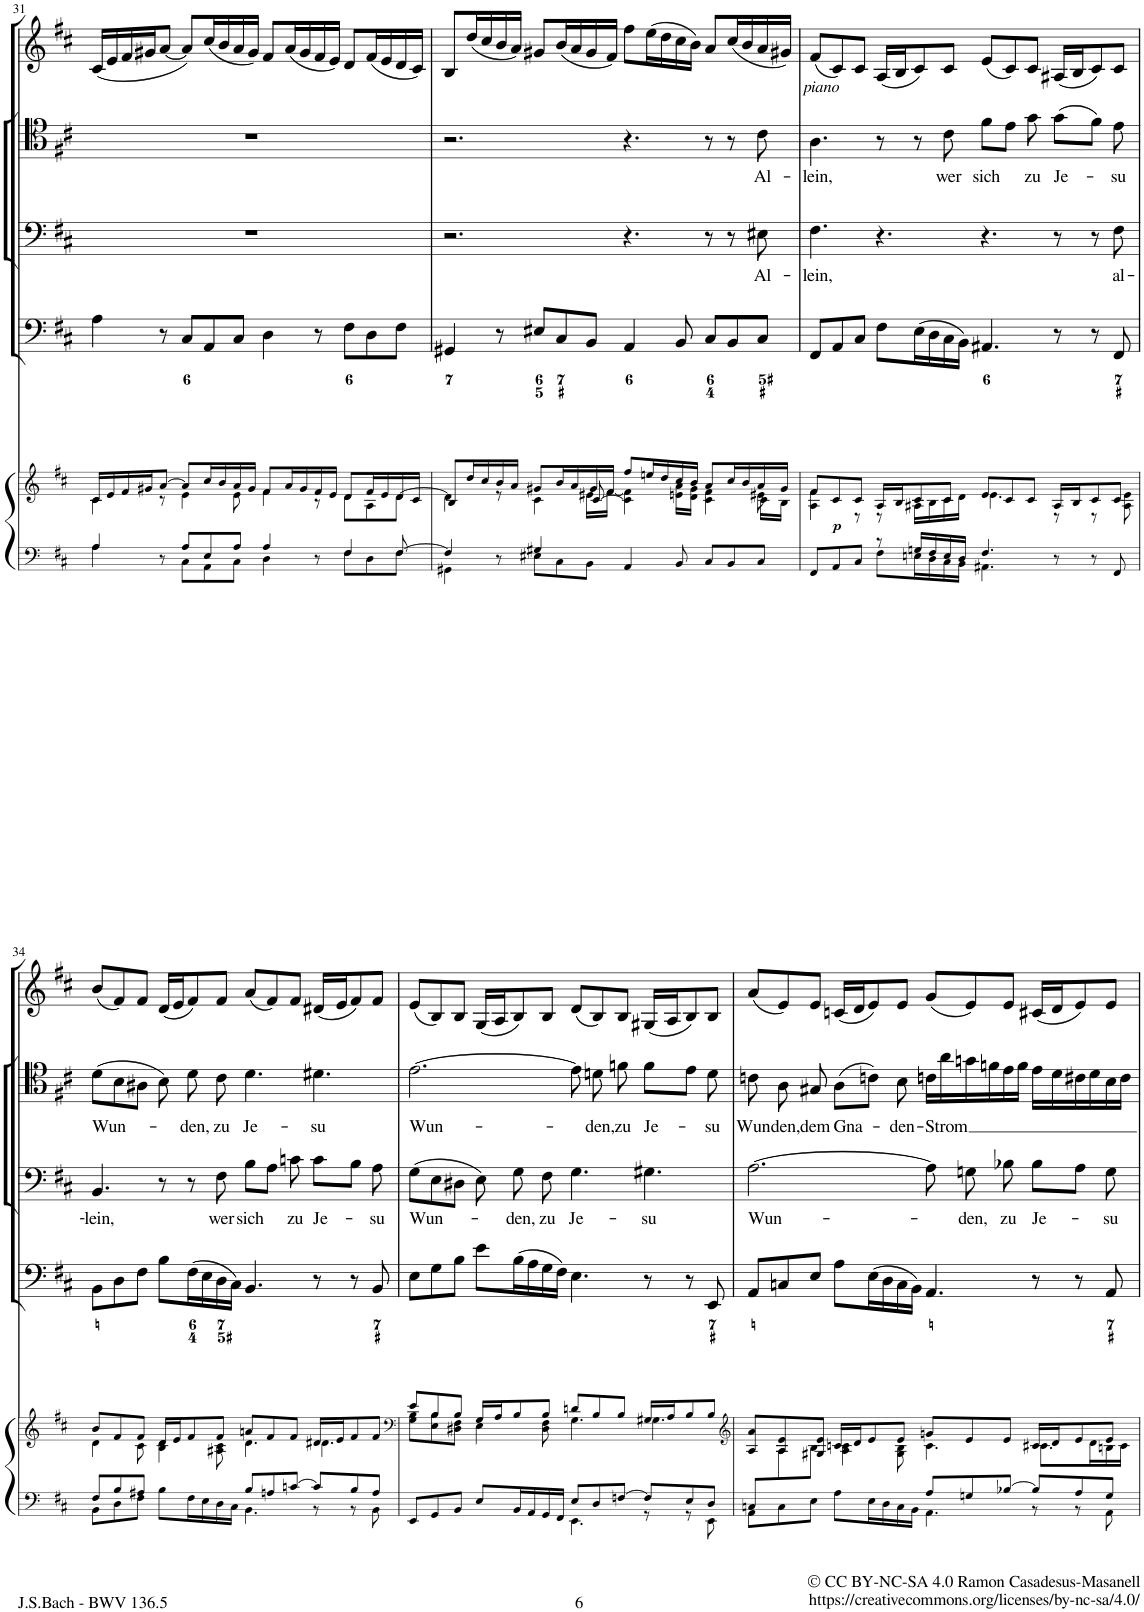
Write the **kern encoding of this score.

**kern	**kern	**dynam	**kern	**kern	**text	**kern	**text	**kern	**dynam
*part5	*part5	*part5	*part4	*part3	*part3	*part2	*part2	*part1	*part1
*staff6	*staff5	*staff5/6	*staff4	*staff3	*staff3	*staff2	*staff2	*staff1	*staff1
*I"Piano reduction	*	*	*I"Continuo	*I"Basso	*	*I"Tenore	*	*I"Violino I.II all' unisono	*
*I'Pno	*	*	*	*	*	*	*	*I'Vln	*
!!LO:PB:g=z
*clefF4	*clefG2	*	*clefF4	*clefF4	*	*clefC4	*	*clefG2	*
*k[f#c#]	*k[f#c#]	*	*k[f#c#]	*k[f#c#]	*	*k[f#c#]	*	*k[f#c#]	*
*M12/8	*M12/8	*	*M12/8	*M12/8	*	*M12/8	*	*M12/8	*
=31	=31	=31	=31	=31	=31	=31	=31	=31	=31
*^	*^	*	*	*	*	*	*	*	*
4A/	4A\	16c#/LL	4c#\	.	4A\	1.r	.	1.r	.	(16c#/LL	.
.	.	16e/	.	.	.	.	.	.	.	16e/	.
.	.	16f#/	.	.	.	.	.	.	.	16f#/	.
.	.	16g#X/J	.	.	.	.	.	.	.	16g#X/J	.
8r	8ryy	[8a/J	8r	.	8r	.	.	.	.	[8a/J	.
8A/L	8C#\L	8a/L]	4e\	.	8C#/L	.	.	.	.	8a/L])	.
8E/	8AA\	16cc#/L	.	.	8AA/	.	.	.	.	(16cc#/L	.
.	.	16b/	.	.	.	.	.	.	.	16b/	.
8A/J	8C#\J	16a/	8e\	.	8C#/J	.	.	.	.	16a/	.
.	.	16g#/JJ	.	.	.	.	.	.	.	16g#/JJ)	.
4A/	4D\	8f#/L	4f#\	.	4D\	.	.	.	.	8f#/L	.
.	.	16a/L	.	.	.	.	.	.	.	(16a/L	.
.	.	16g#/	.	.	.	.	.	.	.	16g#/	.
8r	8ryy	16f#/	8r	.	8r	.	.	.	.	16f#/	.
.	.	16e/JJ	.	.	.	.	.	.	.	16e/JJ)	.
4F#/	8F#\L	8d/L	8d\L	.	8F#\L	.	.	.	.	8d/L	.
.	8D\	16f#/L	8A\	.	8D\	.	.	.	.	(16f#/L	.
.	.	16e/	.	.	.	.	.	.	.	16e/	.
[8F#/	8F#\J	16d/	[>8d\J	.	8F#\J	.	.	.	.	16d/	.
.	.	16c#/JJ	.	.	.	.	.	.	.	16c#/JJ)	.
=32	=32	=32	=32	=32	=32	=32	=32	=32	=32	=32	=32
*	*	*	*^	*	*	*	*	*	*	*	*
4F#/]	4GG#X\	8B/L	4d\]	8ryy	.	4GG#X/	2.r	.	2.r	.	8B/L	.
*	*	*	*v	*v	*	*	*	*	*	*	*	*
.	.	16dd/L	.	.	.	.	.	.	.	(16dd/L	.
.	.	16cc#/	.	.	.	.	.	.	.	16cc#/	.
8r	8ryy	16b/	8r	.	8r	.	.	.	.	16b/	.
.	.	16a/JJ	.	.	.	.	.	.	.	16a/JJ)	.
4G#X/	8E#X\L	8g#X/L	4c#\	.	8E#X/L	.	.	.	.	8g#X/L	.
.	8C#\	16b/L	.	.	8C#/	.	.	.	.	(16b/L	.
.	.	16a/	.	.	.	.	.	.	.	16a/	.
*	*	*	*^	*	*	*	*	*	*	*	*
8ryy	8BB\J	16g#/	16e#X\LL	[8c#/	.	8BB/J	.	.	.	.	16g#/	.
.	.	16f#/JJ	[16f#\JJ	.	.	.	.	.	.	.	16f#/JJ)	.
4.ryy	4AA/	8ff#/L	4c#\] 4f#\]	8ryy	.	4AA/	4.r	.	4.r	.	8ff#\L	.
*	*	*	*v	*v	*	*	*	*	*	*	*	*
.	.	16een/L	.	.	.	.	.	.	.	(16ee\L	.
.	.	16dd/	.	.	.	.	.	.	.	16dd\	.
.	8BB/	16cc#/	16en\ 16a\LL	.	8BB/	.	.	.	.	16cc#\	.
.	.	16b/JJ	16d\ 16g#\JJ	.	.	.	.	.	.	16b\JJ)	.
4ryy	8C#/L	8a/L	4c#\ 4f#\	.	8C#/L	8r	.	8r	.	8a/L	.
.	8BB/	16cc#/L	.	.	8BB/	8r	.	8r	.	(16cc#/L	.
.	.	16b/	.	.	.	.	.	.	.	16b/	.
*	*	*	*^	*	*	*	*	*	*	*	*
!	!	!	!	!	!	!	!	!LO:LY:b	!	!LO:LY:b	!	!
8ryy	8C#/J	16a/	8e#X\	16c#\LL	.	8C#/J	8E#X\	Al-	8c#\	Al-	16a/	.
.	.	16g#/JJ	.	16B\JJ	.	.	.	.	.	.	16g#X/JJ)	.
=33	=33	=33	=33	=33	=33	=33	=33	=33	=33	=33	=33	=33
!	!	!	!	!	!	!	!	!LO:LY:b	!	!LO:LY:b	!	!LO:DY:b
*	*	*	*v	*v	*	*	*	*	*	*	*	*
8FF#/L	4.ryy	8f#/L	4A\ 4f#\	.	8FF#/L	4.F#\	-lein,	4.A\	-lein,	(8f#/L	other-dynamics
!	!	!	!	!LO:DY:b	!	!	!	!	!	!	!
8AA/	.	8c#/	.	p	8AA/	.	.	.	.	8c#/)	.
8C#/J	.	8c#/J	8r	.	8C#/J	.	.	.	.	8c#/J	.
8r	8F#\L	16A/LL	8r	.	8F#\L	4.r	.	8r	.	(16A/LL	.
.	.	16B/J	.	.	.	.	.	.	.	16B/J	.
16Gn/LL	16En\L	8c#/	16A#X\LL	.	(16E\L	.	.	8r	.	8c#/)	.
16F#/	16D\	.	16B\	.	16D\	.	.	.	.	.	.
!	!	!	!	!	!	!	!	!	!LO:LY:b	!	!
16E/	16C#\	8c#/J	16c#\	.	16C#\	.	.	8c#\	wer	8c#/J	.
16D/JJ	16BB\JJ	.	16d\JJ	.	16BB\JJ)	.	.	.	.	.	.
!	!	!	!	!	!	!	!	!	!LO:LY:b	!	!
4.F#/	4.AA#X\	8e/L	4.e\	.	4.AA#X/	4.r	.	8f#\L	sich	(8e/L	.
.	.	8c#/	.	.	.	.	.	8e\J	.	8c#/)	.
!	!	!	!	!	!	!	!	!	!LO:LY:b	!	!
.	.	8c#/J	.	.	.	.	.	8g\	zu	8c#/J	.
!	!	!	!	!	!	!	!	!	!LO:LY:b	!	!
8r	4.ryy	16A#/LL	8r	.	8r	8r	.	(8g\L	Je-	(16A#X/LL	.
.	.	16B/J	.	.	.	.	.	.	.	16B/J	.
8r	.	8c#/	8r	.	8r	8r	.	8f#\J)	.	8c#/)	.
!	!	!	!	!	!	!	!LO:LY:b	!	!LO:LY:b	!	!
8FF#/	.	8c#/J	8A#\ 8e\	.	8FF#/	8F#\	al-	8e\	-su	8c#/J	.
!!LO:LB:g=z
=34	=34	=34	=34	=34	=34	=34	=34	=34	=34	=34	=34
!	!	!	!	!	!	!	!LO:LY:b	!	!LO:LY:b	!	!
8F#/L	8BB\L	8b/L	4d\	.	8BB\L	4.BB/	-lein,	(8d\L	Wun-	(8b/L	.
8B/	8D\	8f#/	.	.	8D\	.	.	8B\	.	8f#/)	.
8A#X/J	8F#\J	8f#/J	8c#\	.	8F#\J	.	.	8A#X\J	.	8f#/J	.
4.ryy	8B\L	16d/LL	4B\ 4d\	.	8B\L	8r	.	8B\)	.	(16d/LL	.
.	.	16e/J	.	.	.	.	.	.	.	16e/J	.
!	!	!	!	!	!	!	!	!	!LO:LY:b	!	!
.	16F#\L	8f#/	.	.	(16F#\L	8r	.	8d\	-den,	8f#/)	.
.	16E\	.	.	.	16E\	.	.	.	.	.	.
!	!	!	!	!	!	!	!LO:LY:b	!	!LO:LY:b	!	!
.	16D\	8f#/J	8A#X\ 8c#\	.	16D\	8F#\	wer	8c#\	zu	8f#/J	.
.	16C#\JJ	.	.	.	16C#\JJ)	.	.	.	.	.	.
!	!	!	!	!	!	!	!LO:LY:b	!	!LO:LY:b	!	!
8B/L	4.BB\	8an/L	4.d\	.	4.BB/	8B\L	sich	4.d\	Je-	(8a/L	.
8An/	.	8f#/	.	.	.	8A\J	.	.	.	8f#/)	.
!	!	!	!	!	!	!	!LO:LY:b	!	!	!	!
[8cn/J	.	8f#/J	.	.	.	8cn\	zu	.	.	8f#/J	.
!	!	!	!	!	!	!	!LO:LY:b	!	!LO:LY:b	!	!
8c/L]	8r	16d#X/LL	4.d#\	.	8r	8c\L	Je-	4.d#X\	-su	(16d#X/LL	.
.	.	16e/J	.	.	.	.	.	.	.	16e/J	.
8B/	8r	8f#/	.	.	8r	8B\J	.	.	.	8f#/)	.
!	!	!	!	!	!	!	!LO:LY:b	!	!	!	!
8A/J	8BB\	8f#/J	.	.	8BB/	8A\	-su	.	.	8f#/J	.
=35	=35	=35	=35	=35	=35	=35	=35	=35	=35	=35	=35
*	*	*clefF4	*	*	*	*	*	*	*	*	*
!	!	!	!	!	!	!	!LO:LY:b	!	!LO:LY:b	!	!
8EE/L	2.ryy	8e/L	8G\ 8B\L	.	8E\L	(8G\L	Wun-	[2.e\	Wun-	(8e/L	.
8GG/	.	8B/	8E\ 8B\	.	8G\	8E\	.	.	.	8B/)	.
8BB/J	.	8B/J	8D#X\ 8F#\J	.	8B\J	8D#X\J	.	.	.	8B/J	.
8E/L	.	16G/LL	4E\	.	8e\L	8E\)	.	.	.	(16G/LL	.
.	.	16A/J	.	.	.	.	.	.	.	16A/J	.
!	!	!	!	!	!	!	!LO:LY:b	!	!	!	!
16BB/L	.	8B/	.	.	(16B\L	8G\	-den,	.	.	8B/)	.
16AA/	.	.	.	.	16A\	.	.	.	.	.	.
!	!	!	!	!	!	!	!LO:LY:b	!	!	!	!
16GG/	.	8B/J	8D#\ 8F#\	.	16G\	8F#\	zu	.	.	8B/J	.
16FF#/JJ	.	.	.	.	16F#\JJ)	.	.	.	.	.	.
!	!	!	!	!	!	!	!LO:LY:b	!	!	!	!
8E/L	4.EE\	8dn/L	4.G\	.	4.E\	4.G\	Je-	8e\]	.	(8d/L	.
!	!	!	!	!	!	!	!	!	!LO:LY:b	!	!
8D/	.	8B/	.	.	.	.	.	8dn\	-den,	8B/)	.
!	!	!	!	!	!	!	!	!	!LO:LY:b	!	!
[8Fn/J	.	8B/J	.	.	.	.	.	8fn\	zu	8B/J	.
!	!	!	!	!	!	!	!LO:LY:b	!	!LO:LY:b	!	!
8F/L]	8r	16G#X/LL	4.G#\	.	8r	4.G#X\	-su	8f\L	Je-	(16G#X/LL	.
.	.	16A/J	.	.	.	.	.	.	.	16A/J	.
8E/	8r	8B/	.	.	8r	.	.	8e\J	.	8B/)	.
!	!	!	!	!	!	!	!	!	!LO:LY:b	!	!
8D/J	8EE\	8B/J	.	.	8EE/	.	.	8d\	-su	8B/J	.
*v	*v	*	*	*	*	*	*	*	*	*	*
=36	=36	=36	=36	=36	=36	=36	=36	=36	=36	=36
*	*clefG2	*	*	*	*	*	*	*	*	*
*^	*	*	*	*	*	*	*	*	*	*
*	*^	*	*	*	*	*	*	*	*	*	*
!	!	!	!	!	!	!	!	!LO:LY:b	!	!LO:LY:b	!	!
8Cn/L	2.ryy	8AA\L	8A/ 8a/L	8ryy	.	8AA/L	[2.A\	Wun-	8cn\	Wun-	(8a/L	.
!	!	!	!	!	!	!	!	!	!	!LO:LY:b	!	!
1ryy	.	8C\	8A/ 8e/	8A\	.	8Cn/	.	.	8A\	-den,	8e/)	.
!	!	!	!	!	!	!	!	!	!	!LO:LY:b	!	!
.	.	8E\J	8G#X/ 8e/J	8B\J	.	8E/J	.	.	8G#X/	dem	8e/J	.
!	!	!	!	!	!	!	!	!	!	!LO:LY:b	!	!
.	.	8A\L	16cn/LL	4A\ 4c\	.	8A\L	.	.	(8A\L	Gna-	(16cn/LL	.
.	.	.	16d/J	.	.	.	.	.	.	.	16d/J	.
.	.	16E\L	8e/	.	.	(16E\L	.	.	8cn\J)	.	8e/)	.
.	.	16D\	.	.	.	16D\	.	.	.	.	.	.
!	!	!	!	!	!	!	!	!	!	!LO:LY:b	!	!
.	.	16C\	8e/J	8G#\ 8B\	.	16C\	.	.	8B\	-den-	8e/J	.
.	.	16BB\JJ	.	.	.	16BB\JJ)	.	.	.	.	.	.
!	!	!	!	!	!	!	!	!	!	!LO:LY:b	!	!
.	8A/L	4.AA\	8gn/L	4.c\	.	4.AA/	8A\]	.	16cn\LL	-Strom	(8g/L	.
.	.	.	.	.	.	.	.	.	16a\	.	.	.
!	!	!	!	!	!	!	!	!LO:LY:b	!	!	!	!
.	8Gn/	.	8e/	.	.	.	8Gn\	-den,	16gn\	.	8e/)	.
.	.	.	.	.	.	.	.	.	16fn\	.	.	.
!	!	!	!	!	!	!	!	!LO:LY:b	!	!	!	!
.	[8B-X/J	.	8e/J	.	.	.	8B-X\	zu	16e\	.	8e/J	.
.	.	.	.	.	.	.	.	.	16f\JJ	.	.	.
!	!	!	!	!	!	!	!	!LO:LY:b	!	!	!	!
4.ryy	8B-/L]	8r	16c#X/LL	8.c#\L	.	8r	8B-\L	Je-	16e\LL	.	(16c#X/LL	.
.	.	.	16d/J	.	.	.	.	.	16d\	.	16d/J	.
.	8A/	8r	8e/	.	.	8r	8A\J	.	16c#X\	.	8e/)	.
.	.	.	.	16d\L	.	.	.	.	16d\	.	.	.
!	!	!	!	!	!	!	!	!LO:LY:b	!	!	!	!
.	8G/J	8AA\	8e/J	16Bn\	.	8AA/	8G\	-su	16B\	.	8e/J	.
.	.	.	.	16c#\JJ	.	.	.	.	16c#\JJ	.	.	.
*v	*v	*v	*	*	*	*	*	*	*	*	*	*
*	*v	*v	*	*	*	*	*	*	*	*
=	=	=	=	=	=	=	=	=	=
*-	*-	*-	*-	*-	*-	*-	*-	*-	*-
